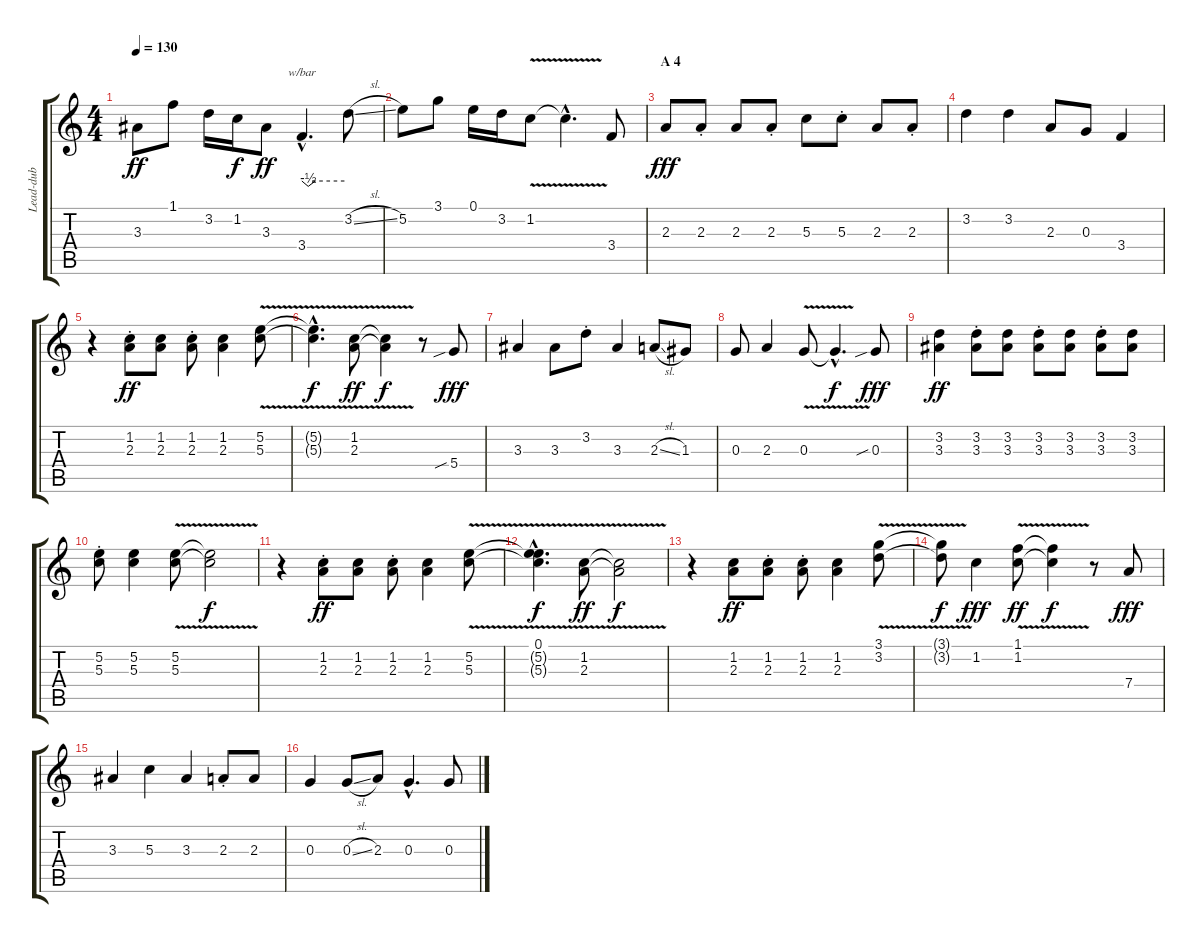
\track ("Lead-dub" "Lead-dub") {instrument electricguitarjazz}
\staff {score tabs}
\tuning (E4 B3 G3 D3 A2 E2) {hide}
\ts (4 4)
\tempo 130
\clef g2
\ks c
3.3.8{dy ff} 1.1.8 3.2.16 1.2.16{dy f} 3.3.8{dy ff} 3.4{hac}.4{d tbe (custom default 0 0 9 -2 19 0 60 0)} 3.2{sl}.8 |
5.2.8 3.1.8 0.1.16 3.2.16 1.2{v}.8 1.2{hac t}.4{d instrument electricguitarjazz} 3.4.8 |
\section ("" "A 4")
2.3.8{dy fff} 2.3{st}.8 2.3.8 2.3{st}.8 5.3.8 5.3{st}.8 2.3.8 2.3{st}.8 |
3.2.4 3.2.4 2.3.8 0.3.8 3.4.4 |
r.4 (1.2{st} 2.3{st}).8{dy ff} (1.2 2.3).8 (1.2{st} 2.3{st}).8 (1.2 2.3).4 (5.2{v} 5.3{v}).8 |
(5.2{hac t} 5.3{hac t}).4{d dy f} (1.2{v} 2.3{v}).8{dy ff} (1.2{t} 2.3{t}).4{dy f} r.8 5.4{sib}.8{dy fff} |
3.3.4 3.3.8 3.2{st}.8 3.3.4 2.3{sl}.8 1.3.8 |
0.3.8 2.3.4 0.3{v}.8 0.3{hac t}.4{d dy f} 0.3{sib}.8{dy fff} |
(3.2 3.3).4{dy ff} (3.2{st} 3.3{st}).8 (3.2 3.3).8 (3.2{st} 3.3{st}).8 (3.2 3.3).8 (3.2{st} 3.3{st}).8 (3.2 3.3).8 |
(5.2{st} 5.3{st}).8 (5.2 5.3).4 (5.2{v} 5.3{v}).8 (5.2{t} 5.3{t}).2{dy f} |
r.4 (1.2{st} 2.3{st}).8{dy ff} (1.2 2.3).8 (1.2{st} 2.3{st}).8 (1.2 2.3).4 (5.2{v} 5.3{v}).8 |
(0.1{hac} 5.2{hac t} 5.3{hac t}).4{d dy f} (1.2{v} 2.3{v}).8{dy ff} (1.2{t} 2.3{t}).2{dy f} |
r.4 (1.2 2.3).8{dy ff} (1.2{st} 2.3{st}).8 (1.2{st} 2.3{st}).8 (1.2 2.3).4 (3.1{v} 3.2{v}).8 |
(3.1{t} 3.2{t}).8{dy f} 1.2.4{dy fff} (1.1{v} 1.2{v}).8{dy ff} (1.1{t} 1.2{t}).4{dy f} r.8 7.4.8{dy fff} |
3.3.4 5.3.4 3.3.4 2.3{st}.8 2.3.8 |
0.3.4 0.3{sl}.8 2.3.8 0.3{hac}.4{d} 0.3.8
